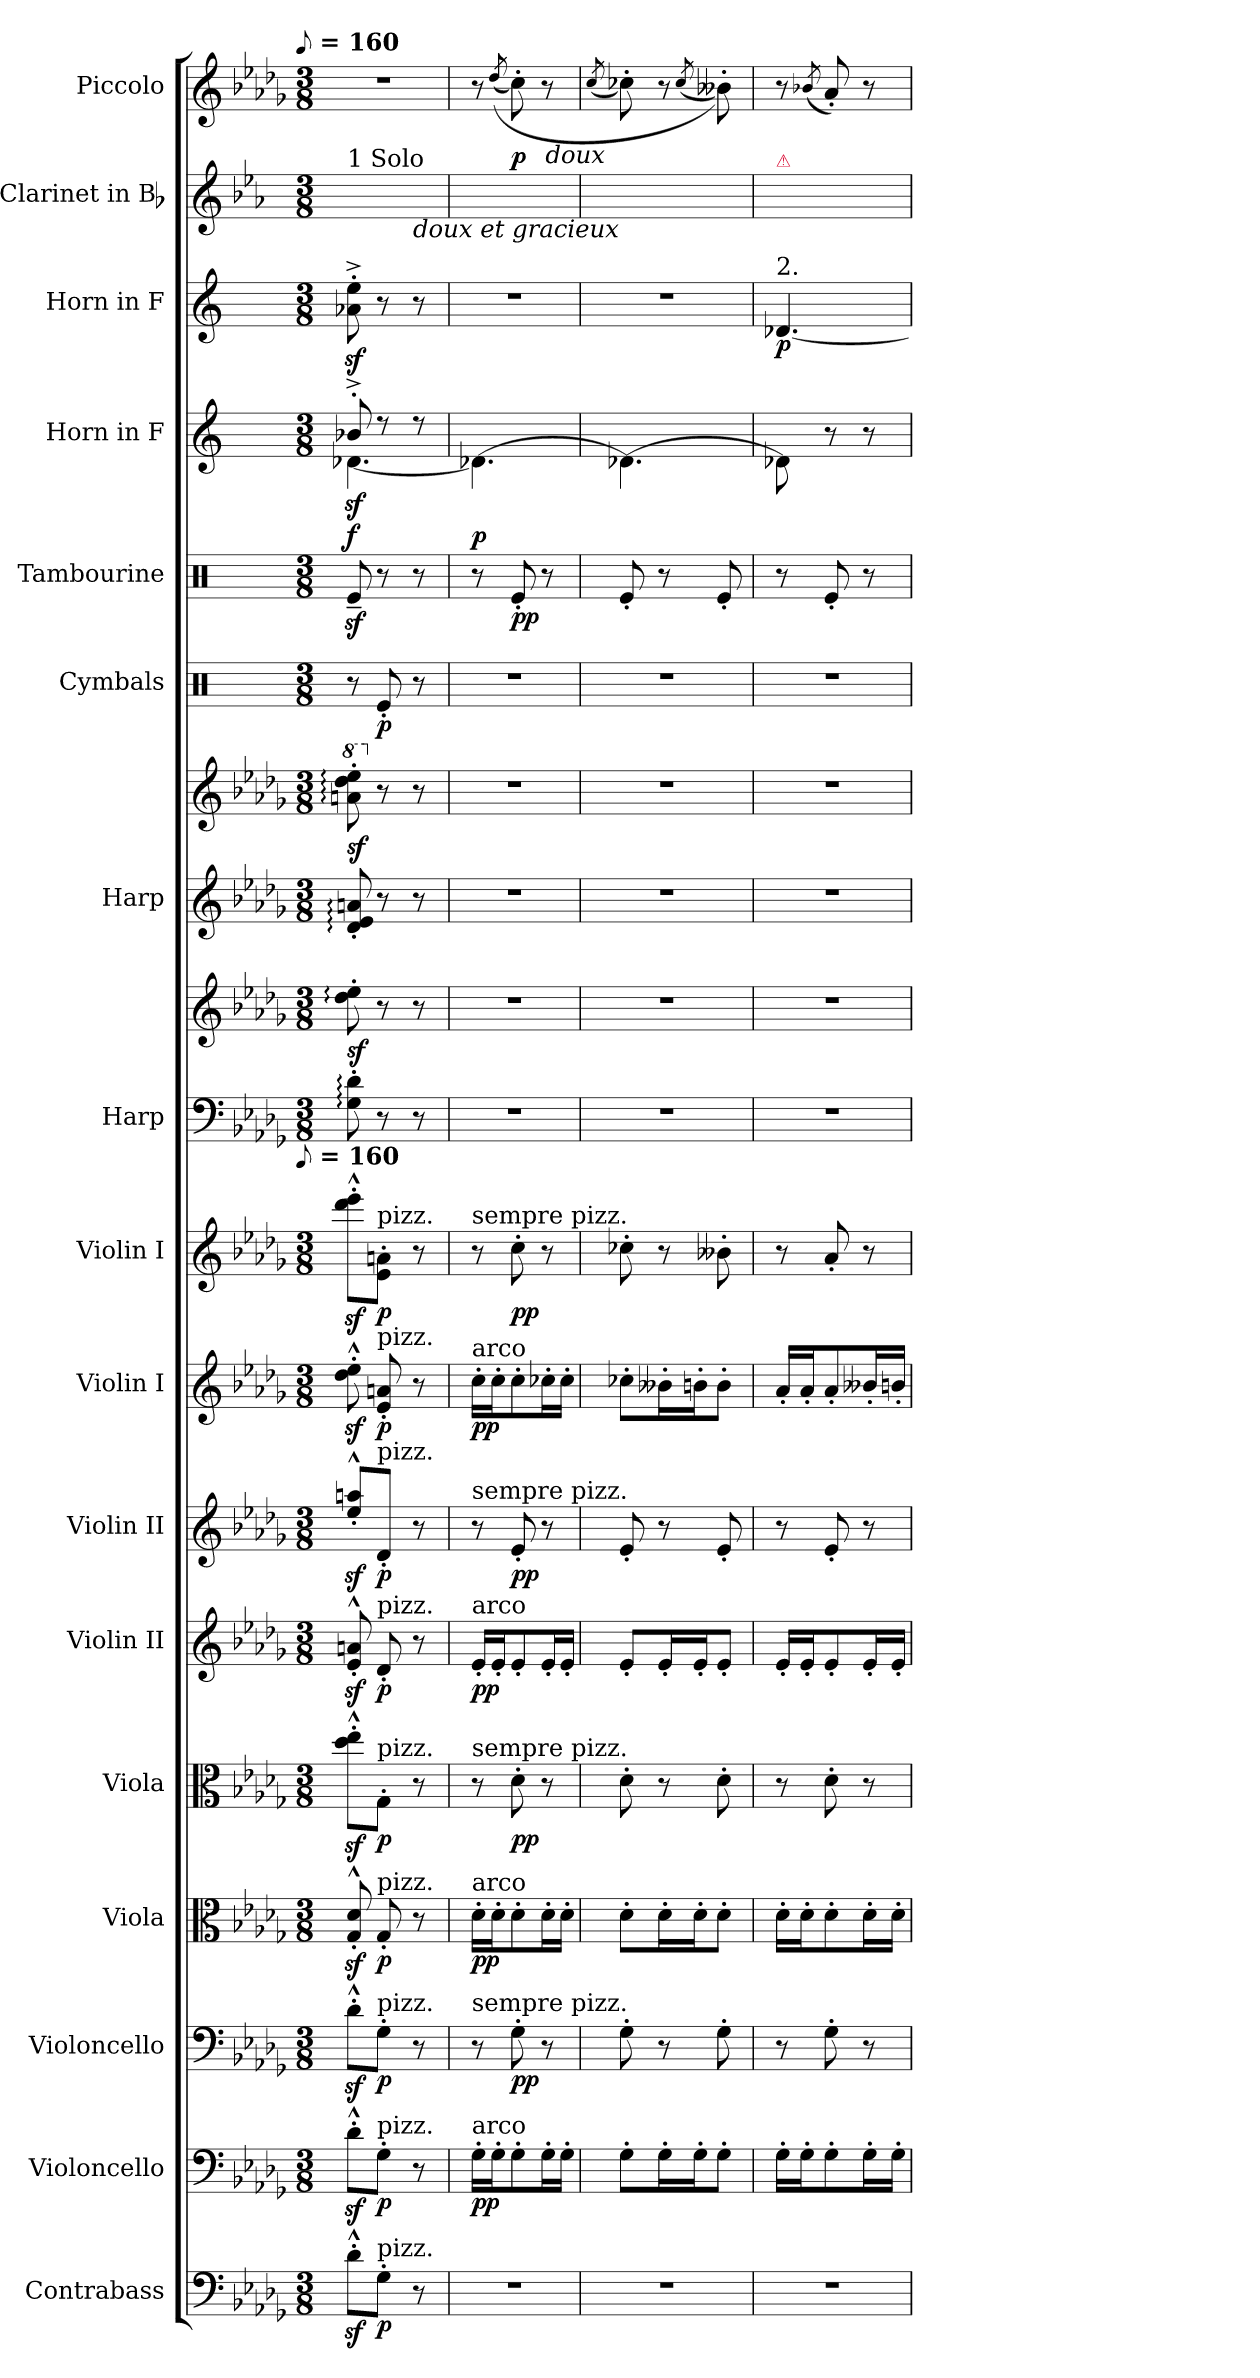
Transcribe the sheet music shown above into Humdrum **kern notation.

**kern	**dynam	**kern	**dynam	**kern	**dynam	**kern	**dynam	**kern	**dynam	**kern	**dynam	**kern	**dynam	**kern	**dynam	**kern	**dynam	**kern	**kern	**dynam	**kern	**kern	**dynam	**kern	**dynam	**kern	**dynam	**kern	**dynam	**kern	**dynam	**kern	**kern	**dynam
*part17	*part17	*part16	*part16	*part15	*part15	*part14	*part14	*part13	*part13	*part12	*part12	*part11	*part11	*part10	*part10	*part9	*part9	*part8	*part8	*part8	*part7	*part7	*part7	*part6	*part6	*part5	*part5	*part4	*part4	*part3	*part3	*part2	*part1	*part1
*staff19	*staff19	*staff18	*staff18	*staff17	*staff17	*staff16	*staff16	*staff15	*staff15	*staff14	*staff14	*staff13	*staff13	*staff12	*staff12	*staff11	*staff11	*staff10	*staff9	*staff9/10	*staff8	*staff7	*staff7/8	*staff6	*staff6	*staff5	*staff5	*staff4	*staff4	*staff3	*staff3	*staff2	*staff1	*staff1
*I"Contrabass	*	*I"Violoncello	*	*I"Violoncello	*	*I"Viola	*	*I"Viola	*	*I"Violin II	*	*I"Violin II	*	*I"Violin I	*	*I"Violin I	*	*I"Harp	*	*	*I"Harp	*	*	*I"Cymbals	*	*I"Tambourine	*	*I"Horn in F	*	*I"Horn in F	*	*I"Clarinet in Bb	*I"Piccolo	*
*I'Cb.	*	*I'Vc.	*	*I'Vc.	*	*I'Vla.	*	*I'Vla.	*	*I'Vln. II	*	*I'Vln. II	*	*I'Vln. I	*	*I'Vln. I	*	*I'Hp	*	*	*I'Hp	*	*	*I'Cym.	*	*I'Tamb.	*	*I'Hn.	*	*I'Hn.	*	*I'Cl.	*I'Picc.	*
*clefF4	*	*clefF4	*	*clefF4	*	*clefC3	*	*clefC3	*	*clefG2	*	*clefG2	*	*clefG2	*	*clefG2	*	*clefF4	*clefG2	*	*clefG2	*clefG2	*	*clefX	*	*clefX	*	*clefG2	*	*clefG2	*	*clefG2	*clefG2	*
*ITrd7c12	*	*	*	*	*	*	*	*	*	*	*	*	*	*	*	*	*	*	*	*	*	*	*	*	*	*	*	*ITrd4c7	*	*ITrd4c7	*	*ITrd1c2	*ITrd-7c-12	*
*k[b-e-a-d-g-]	*	*k[b-e-a-d-g-]	*	*k[b-e-a-d-g-]	*	*k[b-e-a-d-g-]	*	*k[b-e-a-d-g-]	*	*k[b-e-a-d-g-]	*	*k[b-e-a-d-g-]	*	*k[b-e-a-d-g-]	*	*k[b-e-a-d-g-]	*	*k[b-e-a-d-g-]	*k[b-e-a-d-g-]	*	*k[b-e-a-d-g-]	*k[b-e-a-d-g-]	*	*k[]	*	*k[]	*	*k[b-]	*	*k[b-]	*	*k[b-e-a-d-g-]	*k[b-e-a-d-g-]	*
*D-:	*	*D-:	*	*D-:	*	*D-:	*	*D-:	*	*D-:	*	*D-:	*	*D-:	*	*D-:	*	*D-:	*D-:	*	*D-:	*D-:	*	*C:	*	*C:	*	*F:	*	*F:	*	*D-:	*D-:	*
!!LO:TX:omd:t=[8th] = 160
*M3/8	*	*M3/8	*	*M3/8	*	*M3/8	*	*M3/8	*	*M3/8	*	*M3/8	*	*M3/8	*	*M3/8	*	*M3/8	*M3/8	*	*M3/8	*M3/8	*	*M3/8	*	*M3/8	*	*M3/8	*	*M3/8	*	*M3/8	*M3/8	*
*MM80	*	*MM80	*	*MM80	*	*MM80	*	*MM80	*	*MM80	*	*MM80	*	*MM80	*	*MM80	*	*MM80	*MM80	*	*MM80	*MM80	*	*MM80	*	*MM80	*	*MM80	*	*MM80	*	*MM80	*MM80	*
*	*	*	*	*	*	*	*	*	*	*	*	*	*	*	*	*	*	*	*	*	*	*8va	*	*	*	*	*	*	*	*	*	*	*	*
=1	=1	=1	=1	=1	=1	=1	=1	=1	=1	=1	=1	=1	=1	=1	=1	=1	=1	=1	=1	=1	=1	=1	=1	=1	=1	=1	=1	=1	=1	=1	=1	=1	=1	=1
*	*	*	*	*	*	*	*	*	*	*	*	*	*	*	*	*	*	*	*	*	*	*	*	*	*	*	*	*^	*	*	*	*	*	*
!	!	!	!	!	!	!	!	!	!	!	!	!	!	!	!	!LO:TX:t=[8th] = 160	!	!	!	!	!	!	!	!	!	!	!	!	!	!	!	!	!	!	!
!	!	!	!	!	!	!	!	!	!	!	!	!	!	!	!	!	!	!	!	!	!	!	!	!	!	!	!	!	!	!	!	!	!LO:TX:a:t=1 Solo	!	!
8D-z'^^L	.	8d-z'^^L	.	8d-z'^^L	.	8G-z'^^ 8d-z'^^	.	8dd-z'^^\ 8ee-z'^^\L	.	8e-z'^^ 8anz'^^	.	8ee-z'^^/ 8aanz'^^/L	.	8dd-z'^^ 8ee-z'^^	.	8ddd-z'^^\ 8eee-z'^^\L	.	8G-:' 8d-:'	8dd-:' 8ee-:'	sf	8d-:' 8e-:' 8an:'	8aan:' 8ddd-:' 8eee-:'	sf	8r	.	8Rez~/	.	8e-X'^	[<4.G-Xz>	f	8d-Xz'^ 8az'^	.	8ryy	8%3r	.
*	*	*	*	*	*	*	*	*	*	*	*	*	*	*	*	*	*	*	*	*	*	*X8va	*	*	*	*	*	*	*	*	*	*	*	*	*
!	!	!	!	!	!	!	!	!	!	!	!	!	!	!	!	!LO:TX:a:t=pizz.	!	!	!	!	!	!	!	!	!	!	!	!	!	!	!	!	!	!	!
!	!	!	!	!	!	!	!	!	!	!	!	!	!	!LO:TX:a:t=pizz.	!	!	!	!	!	!	!	!	!	!	!	!	!	!	!	!	!	!	!	!	!
!	!	!	!	!	!	!	!	!	!	!	!	!LO:TX:a:t=pizz.	!	!	!	!	!	!	!	!	!	!	!	!	!	!	!	!	!	!	!	!	!	!	!
!	!	!	!	!	!	!	!	!	!	!LO:TX:a:t=pizz.	!	!	!	!	!	!	!	!	!	!	!	!	!	!	!	!	!	!	!	!	!	!	!	!	!
!	!	!	!	!	!	!	!	!LO:TX:a:t=pizz.	!	!	!	!	!	!	!	!	!	!	!	!	!	!	!	!	!	!	!	!	!	!	!	!	!	!	!
!	!	!	!	!	!	!LO:TX:a:t=pizz.	!	!	!	!	!	!	!	!	!	!	!	!	!	!	!	!	!	!	!	!	!	!	!	!	!	!	!	!	!
!	!	!	!	!LO:TX:a:t=pizz.	!	!	!	!	!	!	!	!	!	!	!	!	!	!	!	!	!	!	!	!	!	!	!	!	!	!	!	!	!	!	!
!	!	!LO:TX:a:t=pizz.	!	!	!	!	!	!	!	!	!	!	!	!	!	!	!	!	!	!	!	!	!	!	!	!	!	!	!	!	!	!	!	!	!
!LO:TX:a:t=pizz.	!	!	!	!	!	!	!	!	!	!	!	!	!	!	!	!	!	!	!	!	!	!	!	!	!	!	!	!	!	!	!	!	!	!	!
8GG-'J	p	8G-'J	p	8G-'J	p	8G-'	p	8G-'\J	p	8d-'	p	8d-'/J	p	8e-' 8an'	p	8e-'\ 8an'\J	p	8r	8r	.	8r	8r	.	8Re'/	p	8r	.	8r	.	.	8r	.	16ryy	.	.
.	.	.	.	.	.	.	.	.	.	.	.	.	.	.	.	.	.	.	.	.	.	.	.	.	.	.	.	.	.	.	.	.	16ryy	.	.
!	!	!	!	!	!	!	!	!	!	!	!	!	!	!	!	!	!	!	!	!	!	!	!	!	!	!	!	!	!	!	!	!	!LO:TX:b:i:t=doux et gracieux	!	!
8r	.	8r	.	8r	.	8r	.	8r	.	8r	.	8r	.	8r	.	8r	.	8r	8r	.	8r	8r	.	8r	.	8r	.	8r	.	.	8r	.	16ryy	.	.
.	.	.	.	.	.	.	.	.	.	.	.	.	.	.	.	.	.	.	.	.	.	.	.	.	.	.	.	.	.	.	.	.	16ryy	.	.
*	*	*	*	*	*	*	*	*	*	*	*	*	*	*	*	*	*	*	*	*	*	*	*	*	*	*	*	*v	*v	*	*	*	*	*	*
=2	=2	=2	=2	=2	=2	=2	=2	=2	=2	=2	=2	=2	=2	=2	=2	=2	=2	=2	=2	=2	=2	=2	=2	=2	=2	=2	=2	=2	=2	=2	=2	=2	=2	=2
!	!	!	!	!	!	!	!	!	!	!	!	!	!	!	!	!LO:TX:a:t=sempre pizz.	!	!	!	!	!	!	!	!	!	!	!	!	!	!	!	!	!	!
!	!	!	!	!	!	!	!	!	!	!	!	!	!	!LO:TX:a:t=arco	!	!	!	!	!	!	!	!	!	!	!	!	!	!	!	!	!	!	!	!
!	!	!	!	!	!	!	!	!	!	!	!	!LO:TX:a:t=sempre pizz.	!	!	!	!	!	!	!	!	!	!	!	!	!	!	!	!	!	!	!	!	!	!
!	!	!	!	!	!	!	!	!	!	!LO:TX:a:t=arco	!	!	!	!	!	!	!	!	!	!	!	!	!	!	!	!	!	!	!	!	!	!	!	!
!	!	!	!	!	!	!	!	!LO:TX:a:t=sempre pizz.	!	!	!	!	!	!	!	!	!	!	!	!	!	!	!	!	!	!	!	!	!	!	!	!	!	!
!	!	!	!	!	!	!LO:TX:a:t=arco	!	!	!	!	!	!	!	!	!	!	!	!	!	!	!	!	!	!	!	!	!	!	!	!	!	!	!	!
!	!	!	!	!LO:TX:a:t=sempre pizz.	!	!	!	!	!	!	!	!	!	!	!	!	!	!	!	!	!	!	!	!	!	!	!	!	!	!	!	!	!	!
!	!	!LO:TX:a:t=arco	!	!	!	!	!	!	!	!	!	!	!	!	!	!	!	!	!	!	!	!	!	!	!	!	!	!	!	!	!	!	!	!
8%3r	.	16G-'LL	pp	8r	.	16d-'LL	pp	8r	.	16e-'LL	pp	8r	.	16cc'LL	pp	8r	.	8%3r	8%3r	.	8%3r	8%3r	.	8%3r	.	8r	.	4.G-X\_<	p	8%3r	.	4.ryy	8r	.
.	.	16G-'J	.	.	.	16d-'J	.	.	.	16e-'J	.	.	.	16cc'J	.	.	.	.	.	.	.	.	.	.	.	.	.	.	.	.	.	.	.	.
.	.	.	.	.	.	.	.	.	.	.	.	.	.	.	.	.	.	.	.	.	.	.	.	.	.	.	.	.	.	.	.	.	((>8qddd-/	.
!	!	!	!	!	!	!	!	!	!	!	!	!	!	!	!	!	!	!	!	!	!	!	!	!	!	!	!	!	!	!	!	!	!	!LO:DY:t=%s doux
.	.	8G-'	.	8G-'	pp	8d-'	.	8d-'	pp	8e-'	.	8e-'	pp	8cc'	.	8cc'	pp	.	.	.	.	.	.	.	.	8Re'/	pp	.	.	.	.	.	8ccc')	p
.	.	16G-'L	.	8r	.	16d-'L	.	8r	.	16e-'L	.	8r	.	16cc-X'L	.	8r	.	.	.	.	.	.	.	.	.	8r	.	.	.	.	.	.	8r	.
.	.	16G-'JJ	.	.	.	16d-'JJ	.	.	.	16e-'JJ	.	.	.	16cc-'JJ	.	.	.	.	.	.	.	.	.	.	.	.	.	.	.	.	.	.	.	.
=3	=3	=3	=3	=3	=3	=3	=3	=3	=3	=3	=3	=3	=3	=3	=3	=3	=3	=3	=3	=3	=3	=3	=3	=3	=3	=3	=3	=3	=3	=3	=3	=3	=3	=3
.	.	.	.	.	.	.	.	.	.	.	.	.	.	.	.	.	.	.	.	.	.	.	.	.	.	.	.	.	.	.	.	.	(8qccc/	.
8%3r	.	8G-'L	.	8G-'	.	8d-'L	.	8d-'	.	8e-'L	.	8e-'	.	8cc-X'L	.	8cc-X'	.	8%3r	8%3r	.	8%3r	8%3r	.	8%3r	.	8Re'/	.	4.G-X\_	.	8%3r	.	8ryy	8ccc-X')	.
.	.	16G-'L	.	8r	.	16d-'L	.	8r	.	16e-'L	.	8r	.	16b--X'L	.	8r	.	.	.	.	.	.	.	.	.	8r	.	.	.	.	.	8ryy	8r	.
.	.	16G-'J	.	.	.	16d-'J	.	.	.	16e-'J	.	.	.	16bn'J	.	.	.	.	.	.	.	.	.	.	.	.	.	.	.	.	.	.	.	.
.	.	.	.	.	.	.	.	.	.	.	.	.	.	.	.	.	.	.	.	.	.	.	.	.	.	.	.	.	.	.	.	.	(8qccc-/	.
.	.	8G-'J	.	8G-'	.	8d-'J	.	8d-'	.	8e-'J	.	8e-'	.	8b'J	.	8b--X'	.	.	.	.	.	.	.	.	.	8Re'/	.	.	.	.	.	16ryy	8bb--X'))	.
.	.	.	.	.	.	.	.	.	.	.	.	.	.	.	.	.	.	.	.	.	.	.	.	.	.	.	.	.	.	.	.	16ryy	.	.
=4	=4	=4	=4	=4	=4	=4	=4	=4	=4	=4	=4	=4	=4	=4	=4	=4	=4	=4	=4	=4	=4	=4	=4	=4	=4	=4	=4	=4	=4	=4	=4	=4	=4	=4
!	!	!	!	!	!	!	!	!	!	!	!	!	!	!	!	!	!	!	!	!	!	!	!	!	!	!	!	!	!	!	!	!LO:TX:a:color=crimson:t=⚠	!	!
!	!	!	!	!	!	!	!	!	!	!	!	!	!	!	!	!	!	!	!	!	!	!	!	!	!	!	!	!	!	!LO:TX:a:t=2.	!	!	!	!
8%3r	.	16G-'LL	.	8r	.	16d-'LL	.	8r	.	16e-'LL	.	8r	.	16a-'LL	.	8r	.	8%3r	8%3r	.	8%3r	8%3r	.	8%3r	.	8r	.	8G-X\]	.	[4.G-X	p	16ryy	8r	.
.	.	16G-'J	.	.	.	16d-'J	.	.	.	16e-'J	.	.	.	16a-'J	.	.	.	.	.	.	.	.	.	.	.	.	.	.	.	.	.	16ryy	.	.
.	.	.	.	.	.	.	.	.	.	.	.	.	.	.	.	.	.	.	.	.	.	.	.	.	.	.	.	.	.	.	.	.	(8qbb-X/	.
.	.	8G-'	.	8G-'	.	8d-'	.	8d-'	.	8e-'	.	8e-'	.	8a-'	.	8a-'	.	.	.	.	.	.	.	.	.	8Re'/	.	8r	.	.	.	4ryy	8aa-')	.
.	.	16G-'L	.	8r	.	16d-'L	.	8r	.	16e-'L	.	8r	.	16b--X'L	.	8r	.	.	.	.	.	.	.	.	.	8r	.	8r	.	.	.	.	8r	.
.	.	16G-'JJ	.	.	.	16d-'JJ	.	.	.	16e-'JJ	.	.	.	16bn'JJ	.	.	.	.	.	.	.	.	.	.	.	.	.	.	.	.	.	.	.	.
=	=	=	=	=	=	=	=	=	=	=	=	=	=	=	=	=	=	=	=	=	=	=	=	=	=	=	=	=	=	=	=	=	=	=
*-	*-	*-	*-	*-	*-	*-	*-	*-	*-	*-	*-	*-	*-	*-	*-	*-	*-	*-	*-	*-	*-	*-	*-	*-	*-	*-	*-	*-	*-	*-	*-	*-	*-	*-
